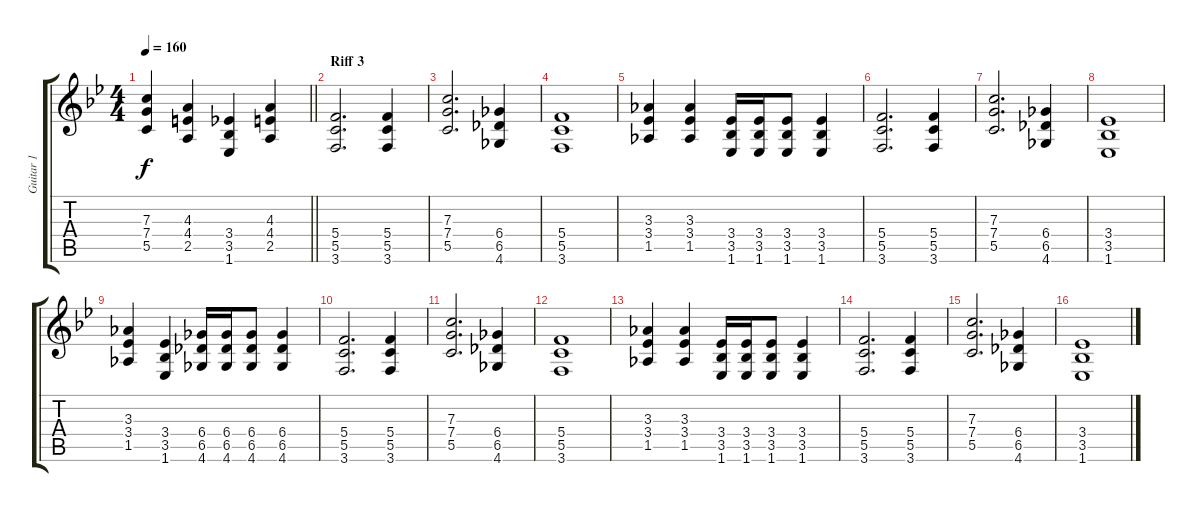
\track ("Guitar 1" "Guitar 1") {instrument distortionguitar}
\staff {score tabs}
\tuning (D4 A3 F3 C3 G2 D2) {hide}
\ts (4 4)
\tempo 160
\clef g2
\barLineRight lightlight
\ks bb
(7.3 7.4 5.5).4{dy f} (4.3 4.4 2.5).4 (3.4 3.5 1.6).4 (4.3 4.4 2.5).4 |
\section ("" "Riff 3")
(5.4 5.5 3.6).2{d} (5.4 5.5 3.6).4 |
(7.3 7.4 5.5).2{d} (6.4 6.5 4.6).4 |
(5.4 5.5 3.6).1 |
(3.3 3.4 1.5).4 (3.3 3.4 1.5).4 (3.4 3.5 1.6).16 (3.4 3.5 1.6).16 (3.4 3.5 1.6).8 (3.4 3.5 1.6).4 |
(5.4 5.5 3.6).2{d} (5.4 5.5 3.6).4 |
(7.3 7.4 5.5).2{d} (6.4 6.5 4.6).4 |
(3.4 3.5 1.6).1 |
(3.3 3.4 1.5).4 (3.4 3.5 1.6).4 (6.4 6.5 4.6).16 (6.4 6.5 4.6).16 (6.4 6.5 4.6).8 (6.4 6.5 4.6).4 |
(5.4 5.5 3.6).2{d} (5.4 5.5 3.6).4 |
(7.3 7.4 5.5).2{d} (6.4 6.5 4.6).4 |
(5.4 5.5 3.6).1 |
(3.3 3.4 1.5).4 (3.3 3.4 1.5).4 (3.4 3.5 1.6).16 (3.4 3.5 1.6).16 (3.4 3.5 1.6).8 (3.4 3.5 1.6).4 |
(5.4 5.5 3.6).2{d} (5.4 5.5 3.6).4 |
(7.3 7.4 5.5).2{d} (6.4 6.5 4.6).4 |
(3.4 3.5 1.6).1
